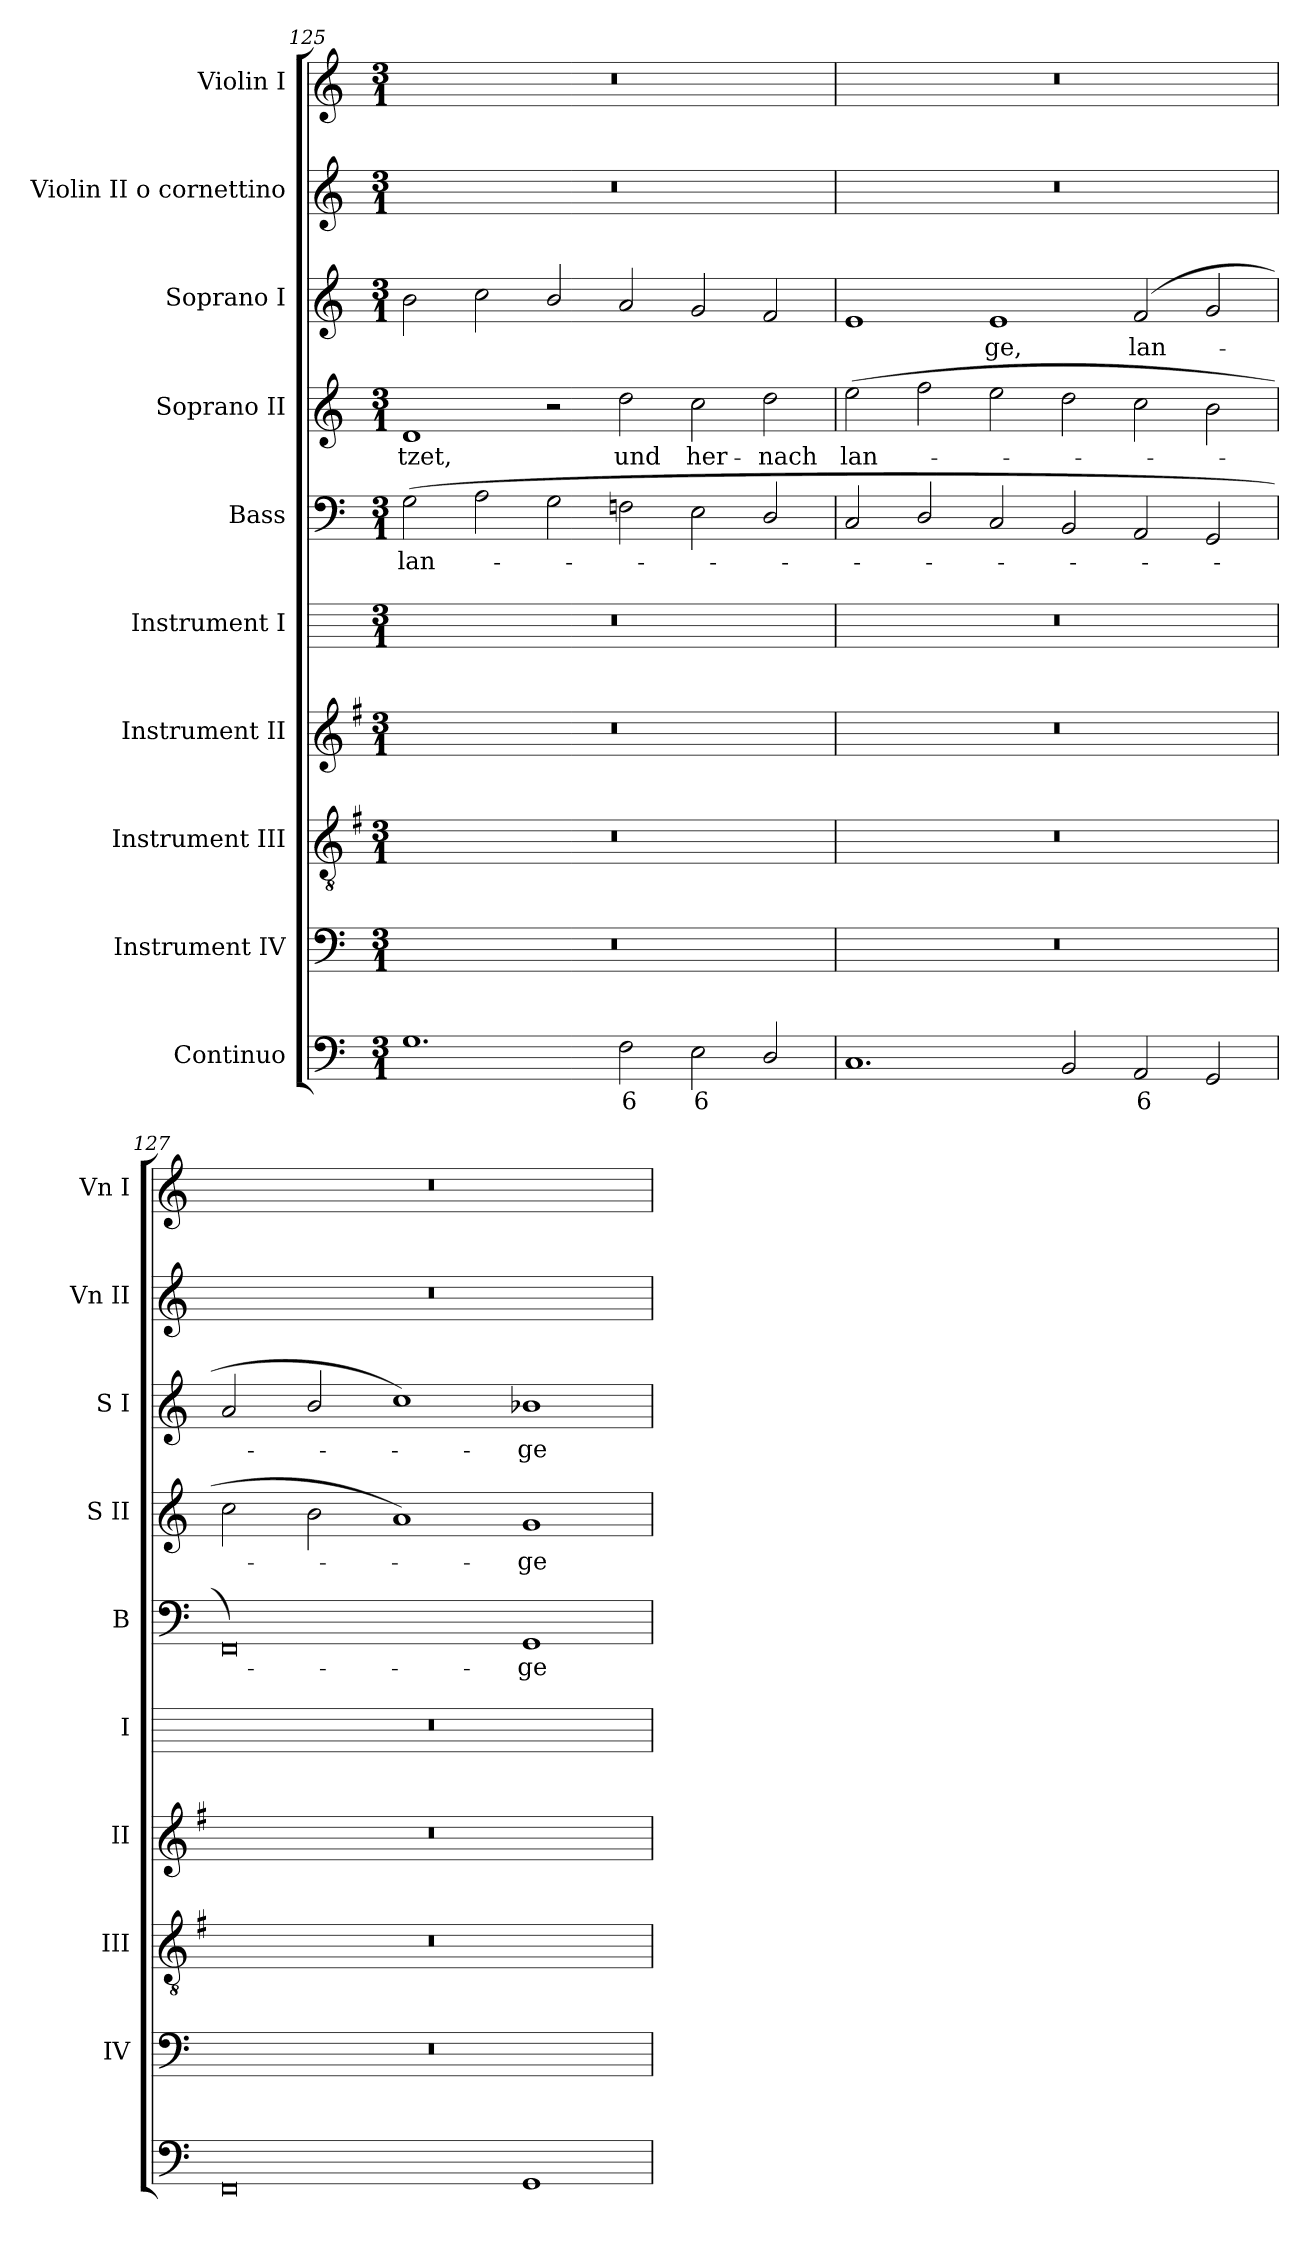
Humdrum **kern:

**kern	**text	**kern	**kern	**kern	**kern	**kern	**text	**kern	**text	**kern	**text	**kern	**kern
*part10	*part10	*part9	*part8	*part7	*part6	*part5	*part5	*part4	*part4	*part3	*part3	*part2	*part1
*staff10	*staff10	*staff9	*staff8	*staff7	*staff6	*staff5	*staff5	*staff4	*staff4	*staff3	*staff3	*staff2	*staff1
*I"Continuo	*	*I"Instrument IV	*I"Instrument III	*I"Instrument II	*I"Instrument I	*I"Bass	*	*I"Soprano II	*	*I"Soprano I	*	*I"Violin II o cornettino	*I"Violin I
*	*	*I'IV	*I'III	*I'II	*I'I	*I'B	*	*I'S II	*	*I'S I	*	*I'Vn II	*I'Vn I
*clefF4	*	*clefF4	*clefGv2	*clefG2	*	*clefF4	*	*clefG2	*	*clefG2	*	*clefG2	*clefG2
*	*	*	*ITrd4c7	*ITrd4c7	*ITrd4c7	*	*	*	*	*	*	*	*
*k[]	*	*k[]	*k[]	*k[]	*	*k[]	*	*k[]	*	*k[]	*	*k[]	*k[]
*C:	*	*C:	*C:	*C:	*	*C:	*	*C:	*	*C:	*	*C:	*C:
*M3/1	*	*M3/1	*M3/1	*M3/1	*M3/1	*M3/1	*	*M3/1	*	*M3/1	*	*M3/1	*M3/1
=125	=125	=125	=125	=125	=125	=125	=125	=125	=125	=125	=125	=125	=125
!	!	!	!	!	!	!	!LO:LY:b	!	!LO:LY:b	!	!	!	!
1.G	.	0.r	0.r	0.r	0.r	(<2G	lan-	1d	-tzet,	2b	.	0.r	0.r
.	.	.	.	.	.	2A	.	.	.	2cc	.	.	.
.	.	.	.	.	.	2G	.	2r	.	2b/	.	.	.
!	!LO:LY:b	!	!	!	!	!	!	!	!LO:LY:b	!	!	!	!
2F	6	.	.	.	.	2Fn	.	2dd	und	2a	.	.	.
!	!LO:LY:b	!	!	!	!	!	!	!	!LO:LY:b	!	!	!	!
2E	6	.	.	.	.	2E	.	2cc	her-	2g	.	.	.
!	!	!	!	!	!	!	!	!	!LO:LY:b	!	!	!	!
2D/	.	.	.	.	.	2D/	.	2dd	-nach	2f	.	.	.
=126	=126	=126	=126	=126	=126	=126	=126	=126	=126	=126	=126	=126	=126
!	!	!	!	!	!	!	!	!	!LO:LY:b	!	!	!	!
1.C	.	0.r	0.r	0.r	0.r	2C	.	(>2ee	lan-	1e	.	0.r	0.r
.	.	.	.	.	.	2D/	.	2ff	.	.	.	.	.
!	!	!	!	!	!	!	!	!	!	!	!LO:LY:b	!	!
.	.	.	.	.	.	2C	.	2ee	.	1e	ge,	.	.
2BB	.	.	.	.	.	2BB	.	2dd	.	.	.	.	.
!	!LO:LY:b	!	!	!	!	!	!	!	!	!	!LO:LY:b	!	!
2AA	6	.	.	.	.	2AA	.	2cc	.	(<2f	lan-	.	.
2GG	.	.	.	.	.	2GG	.	2b	.	2g	.	.	.
=127	=127	=127	=127	=127	=127	=127	=127	=127	=127	=127	=127	=127	=127
0FF	.	0.r	0.r	0.r	0.r	0FF)	.	2cc	.	2a	.	0.r	0.r
.	.	.	.	.	.	.	.	2b	.	2b/	.	.	.
.	.	.	.	.	.	.	.	1a)	.	1cc)	.	.	.
!	!	!	!	!	!	!	!LO:LY:b	!	!LO:LY:b	!	!LO:LY:b	!	!
1GG	.	.	.	.	.	1GG	ge	1g	ge	1b-X	ge	.	.
=	=	=	=	=	=	=	=	=	=	=	=	=	=
*-	*-	*-	*-	*-	*-	*-	*-	*-	*-	*-	*-	*-	*-
